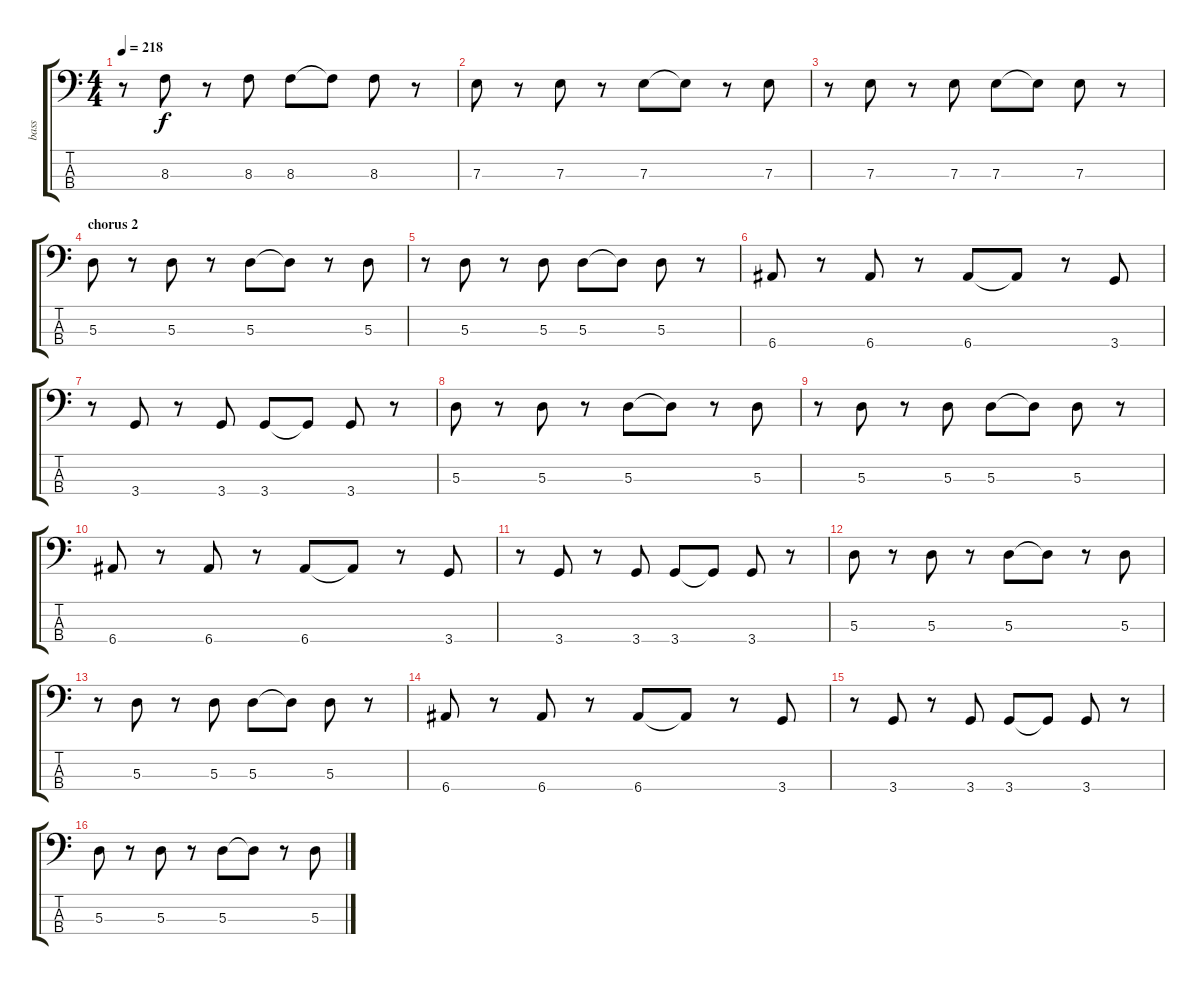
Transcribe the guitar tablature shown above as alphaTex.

\track ("bass" "bass") {instrument electricbassfinger}
\staff {score tabs}
\tuning (G2 D2 A1 E1) {hide}
\ts (4 4)
\tempo 218
\clef f4
\ks c
r.8{dy f} 8.3.8 r.8 8.3.8 8.3.8 8.3{t}.8 8.3.8 r.8 |
7.3.8 r.8 7.3.8 r.8 7.3.8 7.3{t}.8 r.8 7.3.8 |
r.8 7.3.8 r.8 7.3.8 7.3.8 7.3{t}.8 7.3.8 r.8 |
\section ("" "chorus 2")
5.3.8 r.8 5.3.8 r.8 5.3.8 5.3{t}.8 r.8 5.3.8 |
r.8 5.3.8 r.8 5.3.8 5.3.8 5.3{t}.8 5.3.8 r.8 |
6.4.8 r.8 6.4.8 r.8 6.4.8 6.4{t}.8 r.8 3.4.8 |
r.8 3.4.8 r.8 3.4.8 3.4.8 3.4{t}.8 3.4.8 r.8 |
5.3.8 r.8 5.3.8 r.8 5.3.8 5.3{t}.8 r.8 5.3.8 |
r.8 5.3.8 r.8 5.3.8 5.3.8 5.3{t}.8 5.3.8 r.8 |
6.4.8 r.8 6.4.8 r.8 6.4.8 6.4{t}.8 r.8 3.4.8 |
r.8 3.4.8 r.8 3.4.8 3.4.8 3.4{t}.8 3.4.8 r.8 |
5.3.8 r.8 5.3.8 r.8 5.3.8 5.3{t}.8 r.8 5.3.8 |
r.8 5.3.8 r.8 5.3.8 5.3.8 5.3{t}.8 5.3.8 r.8 |
6.4.8 r.8 6.4.8 r.8 6.4.8 6.4{t}.8 r.8 3.4.8 |
r.8 3.4.8 r.8 3.4.8 3.4.8 3.4{t}.8 3.4.8 r.8 |
5.3.8 r.8 5.3.8 r.8 5.3.8 5.3{t}.8 r.8 5.3.8
